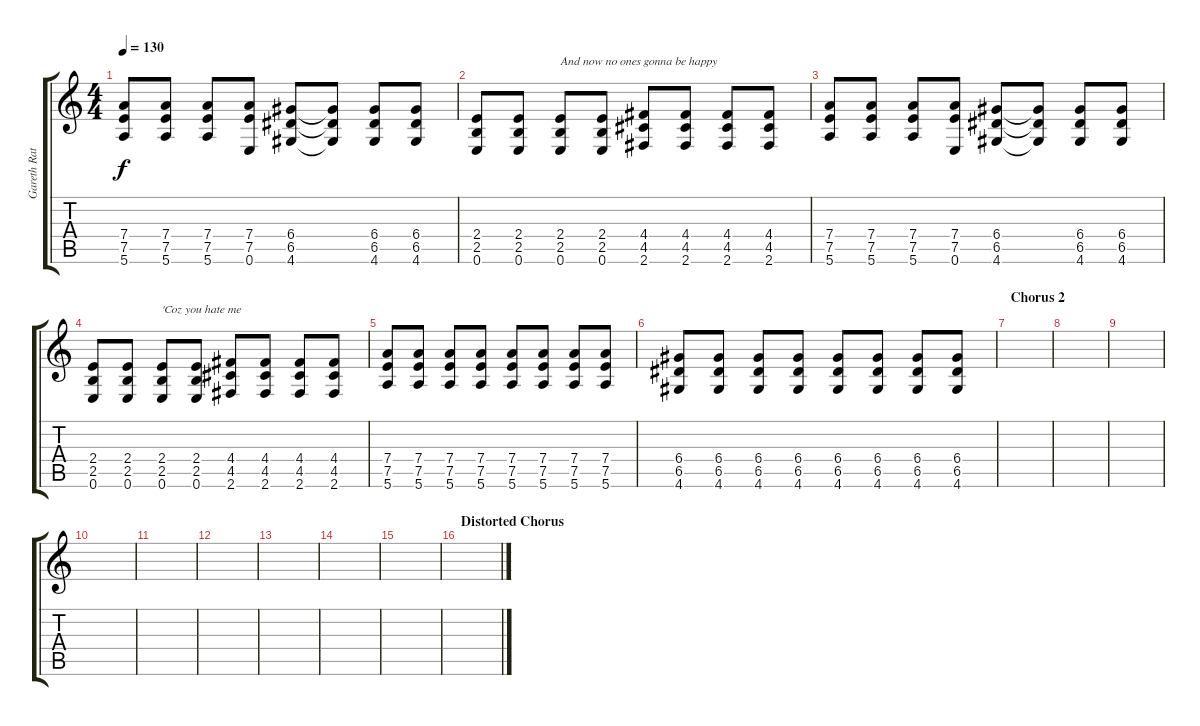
\track ("Gareth Ratcliffe - Intro/Verse" "Gareth Rat") {instrument electricguitarmuted}
\staff {score tabs}
\tuning (E4 B3 G3 D3 A2 E2) {hide}
\ts (4 4)
\tempo 130
\clef g2
\ks c
(7.4 7.5 5.6).8{dy f} (7.4 7.5 5.6).8 (7.4 7.5 5.6).8 (7.4 7.5 0.6).8 (6.4 6.5 4.6).8 (6.4{t} 6.5{t} 4.6{t}).8 (6.4 6.5 4.6).8 (6.4 6.5 4.6).8 |
(2.4 2.5 0.6).8 (2.4 2.5 0.6).8 (2.4 2.5 0.6).8{txt "And now no ones gonna be happy "} (2.4 2.5 0.6).8 (4.4 4.5 2.6).8 (4.4 4.5 2.6).8 (4.4 4.5 2.6).8 (4.4 4.5 2.6).8 |
(7.4 7.5 5.6).8 (7.4 7.5 5.6).8 (7.4 7.5 5.6).8 (7.4 7.5 0.6).8 (6.4 6.5 4.6).8 (6.4{t} 6.5{t} 4.6{t}).8 (6.4 6.5 4.6).8 (6.4 6.5 4.6).8 |
(2.4 2.5 0.6).8 (2.4 2.5 0.6).8 (2.4 2.5 0.6).8{txt "'Coz you hate me"} (2.4 2.5 0.6).8 (4.4 4.5 2.6).8 (4.4 4.5 2.6).8 (4.4 4.5 2.6).8 (4.4 4.5 2.6).8 |
(7.4 7.5 5.6).8 (7.4 7.5 5.6).8 (7.4 7.5 5.6).8 (7.4 7.5 5.6).8 (7.4 7.5 5.6).8 (7.4 7.5 5.6).8 (7.4 7.5 5.6).8 (7.4 7.5 5.6).8 |
(6.4 6.5 4.6).8 (6.4 6.5 4.6).8 (6.4 6.5 4.6).8 (6.4 6.5 4.6).8 (6.4 6.5 4.6).8 (6.4 6.5 4.6).8 (6.4 6.5 4.6).8 (6.4 6.5 4.6).8 |
\section ("" "Chorus 2")
|
|
|
|
|
|
|
|
|
\section ("" "Distorted Chorus")
